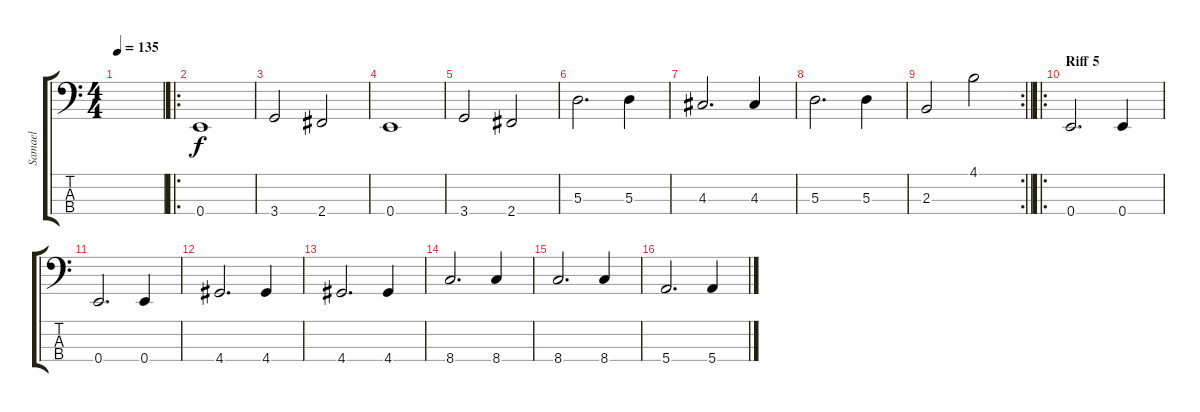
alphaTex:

\track ("Samael" "Samael") {instrument electricbassfinger}
\staff {score tabs}
\tuning (G2 D2 A1 E1) {hide}
\ts (4 4)
\tempo 135
\clef f4
\ks c
|
\ro
0.4.1 |
3.4.2 2.4.2 |
0.4.1 |
3.4.2 2.4.2 |
5.3.2{d} 5.3.4 |
4.3.2{d} 4.3.4 |
5.3.2{d} 5.3.4 |
\rc 2
\barLineRight lightlight
2.3.2 4.1.2 |
\ro
\section ("" "Riff 5")
0.4.2{d} 0.4.4 |
0.4.2{d} 0.4.4 |
4.4.2{d} 4.4.4 |
4.4.2{d} 4.4.4 |
8.4.2{d} 8.4.4 |
8.4.2{d} 8.4.4 |
5.4.2{d} 5.4.4
